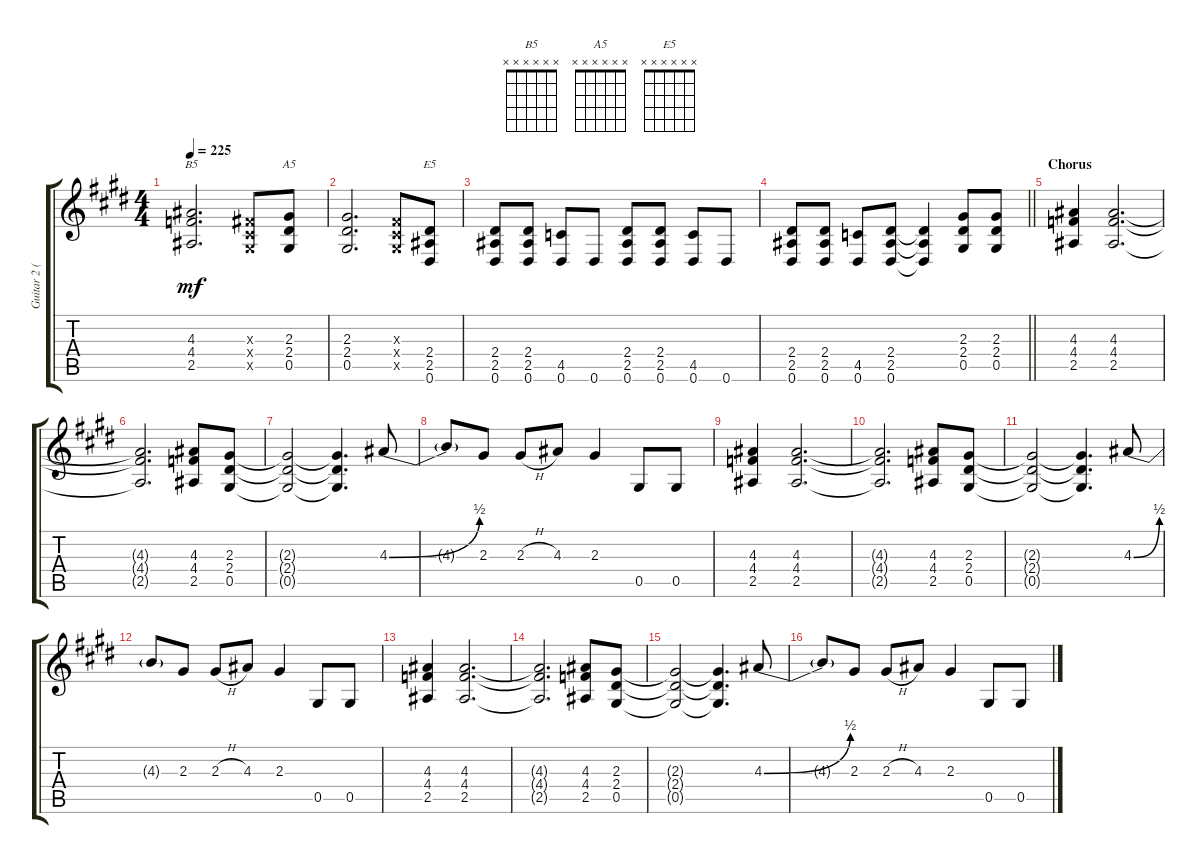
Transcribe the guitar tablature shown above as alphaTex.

\track ("Guitar 2 (Izzy)" "Guitar 2 (") {instrument overdrivenguitar}
\staff {score tabs}
\tuning (Eb4 Bb3 Gb3 Db3 Ab2 Eb2) {hide}
\chord ("B5" x x x x x x)
\chord ("A5" x x x x x x)
\chord ("E5" x x x x x x)
\ts (4 4)
\tempo 225
\clef g2
\ks e
(4.3 4.4 2.5).2{d ch "B5" dy mf} (0.3{x} 0.4{x} 0.5{x}).8 (2.3 2.4 0.5).8{ch "A5"} |
(2.3 2.4 0.5).2{d} (0.3{x} 0.4{x} 0.5{x}).8 (2.4 2.5 0.6).8{ch "E5"} |
(2.4 2.5 0.6).8 (2.4 2.5 0.6).8 (4.5 0.6).8 0.6.8 (2.4 2.5 0.6).8 (2.4 2.5 0.6).8 (4.5 0.6).8 0.6.8 |
\barLineRight lightlight
(2.4 2.5 0.6).8 (2.4 2.5 0.6).8 (4.5 0.6).8 (2.4 2.5 0.6).8 (2.4{t} 2.5{t} 0.6{t}).4 (2.3 2.4 0.5).8 (2.3 2.4 0.5).8 |
\section ("" "Chorus")
(4.3 4.4 2.5).4 (4.3 4.4 2.5).2{d} |
(4.3{t} 4.4{t} 2.5{t}).2{d} (4.3 4.4 2.5).8 (2.3 2.4 0.5).8 |
(2.3{t} 2.4{t} 0.5{t}).2 (2.3{t} 2.4{t} 0.5{t}).4{d} 4.3{be (bend 0 0 60 2)}.8 |
4.3{t}.8 2.3.8 2.3{h}.8 4.3.8 2.3.4 0.5.8 0.5.8 |
(4.3 4.4 2.5).4 (4.3 4.4 2.5).2{d} |
(4.3{t} 4.4{t} 2.5{t}).2{d} (4.3 4.4 2.5).8 (2.3 2.4 0.5).8 |
(2.3{t} 2.4{t} 0.5{t}).2 (2.3{t} 2.4{t} 0.5{t}).4{d} 4.3{be (bend 0 0 60 2)}.8 |
4.3{t}.8 2.3.8 2.3{h}.8 4.3.8 2.3.4 0.5.8 0.5.8 |
(4.3 4.4 2.5).4 (4.3 4.4 2.5).2{d} |
(4.3{t} 4.4{t} 2.5{t}).2{d} (4.3 4.4 2.5).8 (2.3 2.4 0.5).8 |
(2.3{t} 2.4{t} 0.5{t}).2 (2.3{t} 2.4{t} 0.5{t}).4{d} 4.3{be (bend 0 0 60 2)}.8 |
4.3{t}.8 2.3.8 2.3{h}.8 4.3.8 2.3.4 0.5.8 0.5.8
